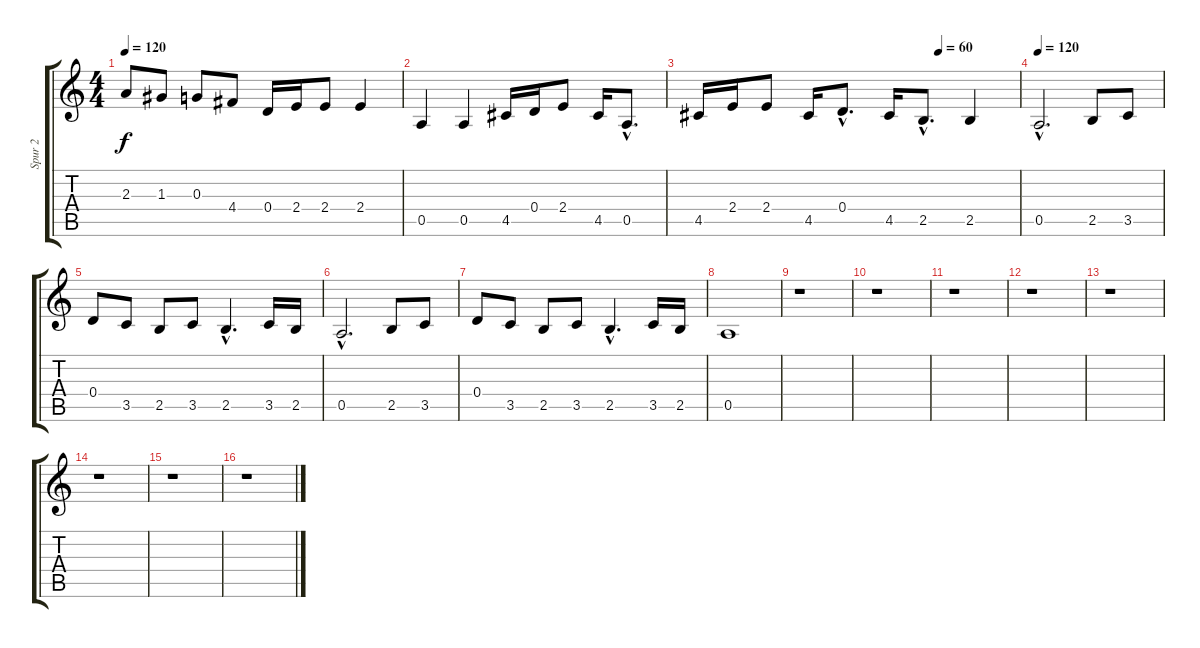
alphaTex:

\track ("Spur 2" "Spur 2") {instrument overdrivenguitar}
\staff {score tabs}
\tuning (E4 B3 G3 D3 A2 E2) {hide}
\ts (4 4)
\tempo 120
\clef g2
\ks c
2.3.8{dy f} 1.3.8 0.3.8 4.4.8 0.4.16 2.4.16 2.4.8 2.4.4 |
0.5.4 0.5.4 4.5.16 0.4.16 2.4.8 4.5.16 0.5{hac}.8{d} |
\tempo (60 0.75)
4.5.16 2.4.16 2.4.8 4.5.16 0.4{hac}.8{d} 4.5.16 2.5{hac}.8{d} 2.5.4 |
\tempo 120
0.5{hac}.2{d} 2.5.8 3.5.8 |
0.4.8 3.5.8 2.5.8 3.5.8 2.5{hac}.4{d} 3.5.16 2.5.16 |
0.5{hac}.2{d} 2.5.8 3.5.8 |
0.4.8 3.5.8 2.5.8 3.5.8 2.5{hac}.4{d} 3.5.16 2.5.16 |
0.5.1 |
r.1 |
r.1 |
r.1 |
r.1 |
r.1 |
r.1 |
r.1 |
r.1
